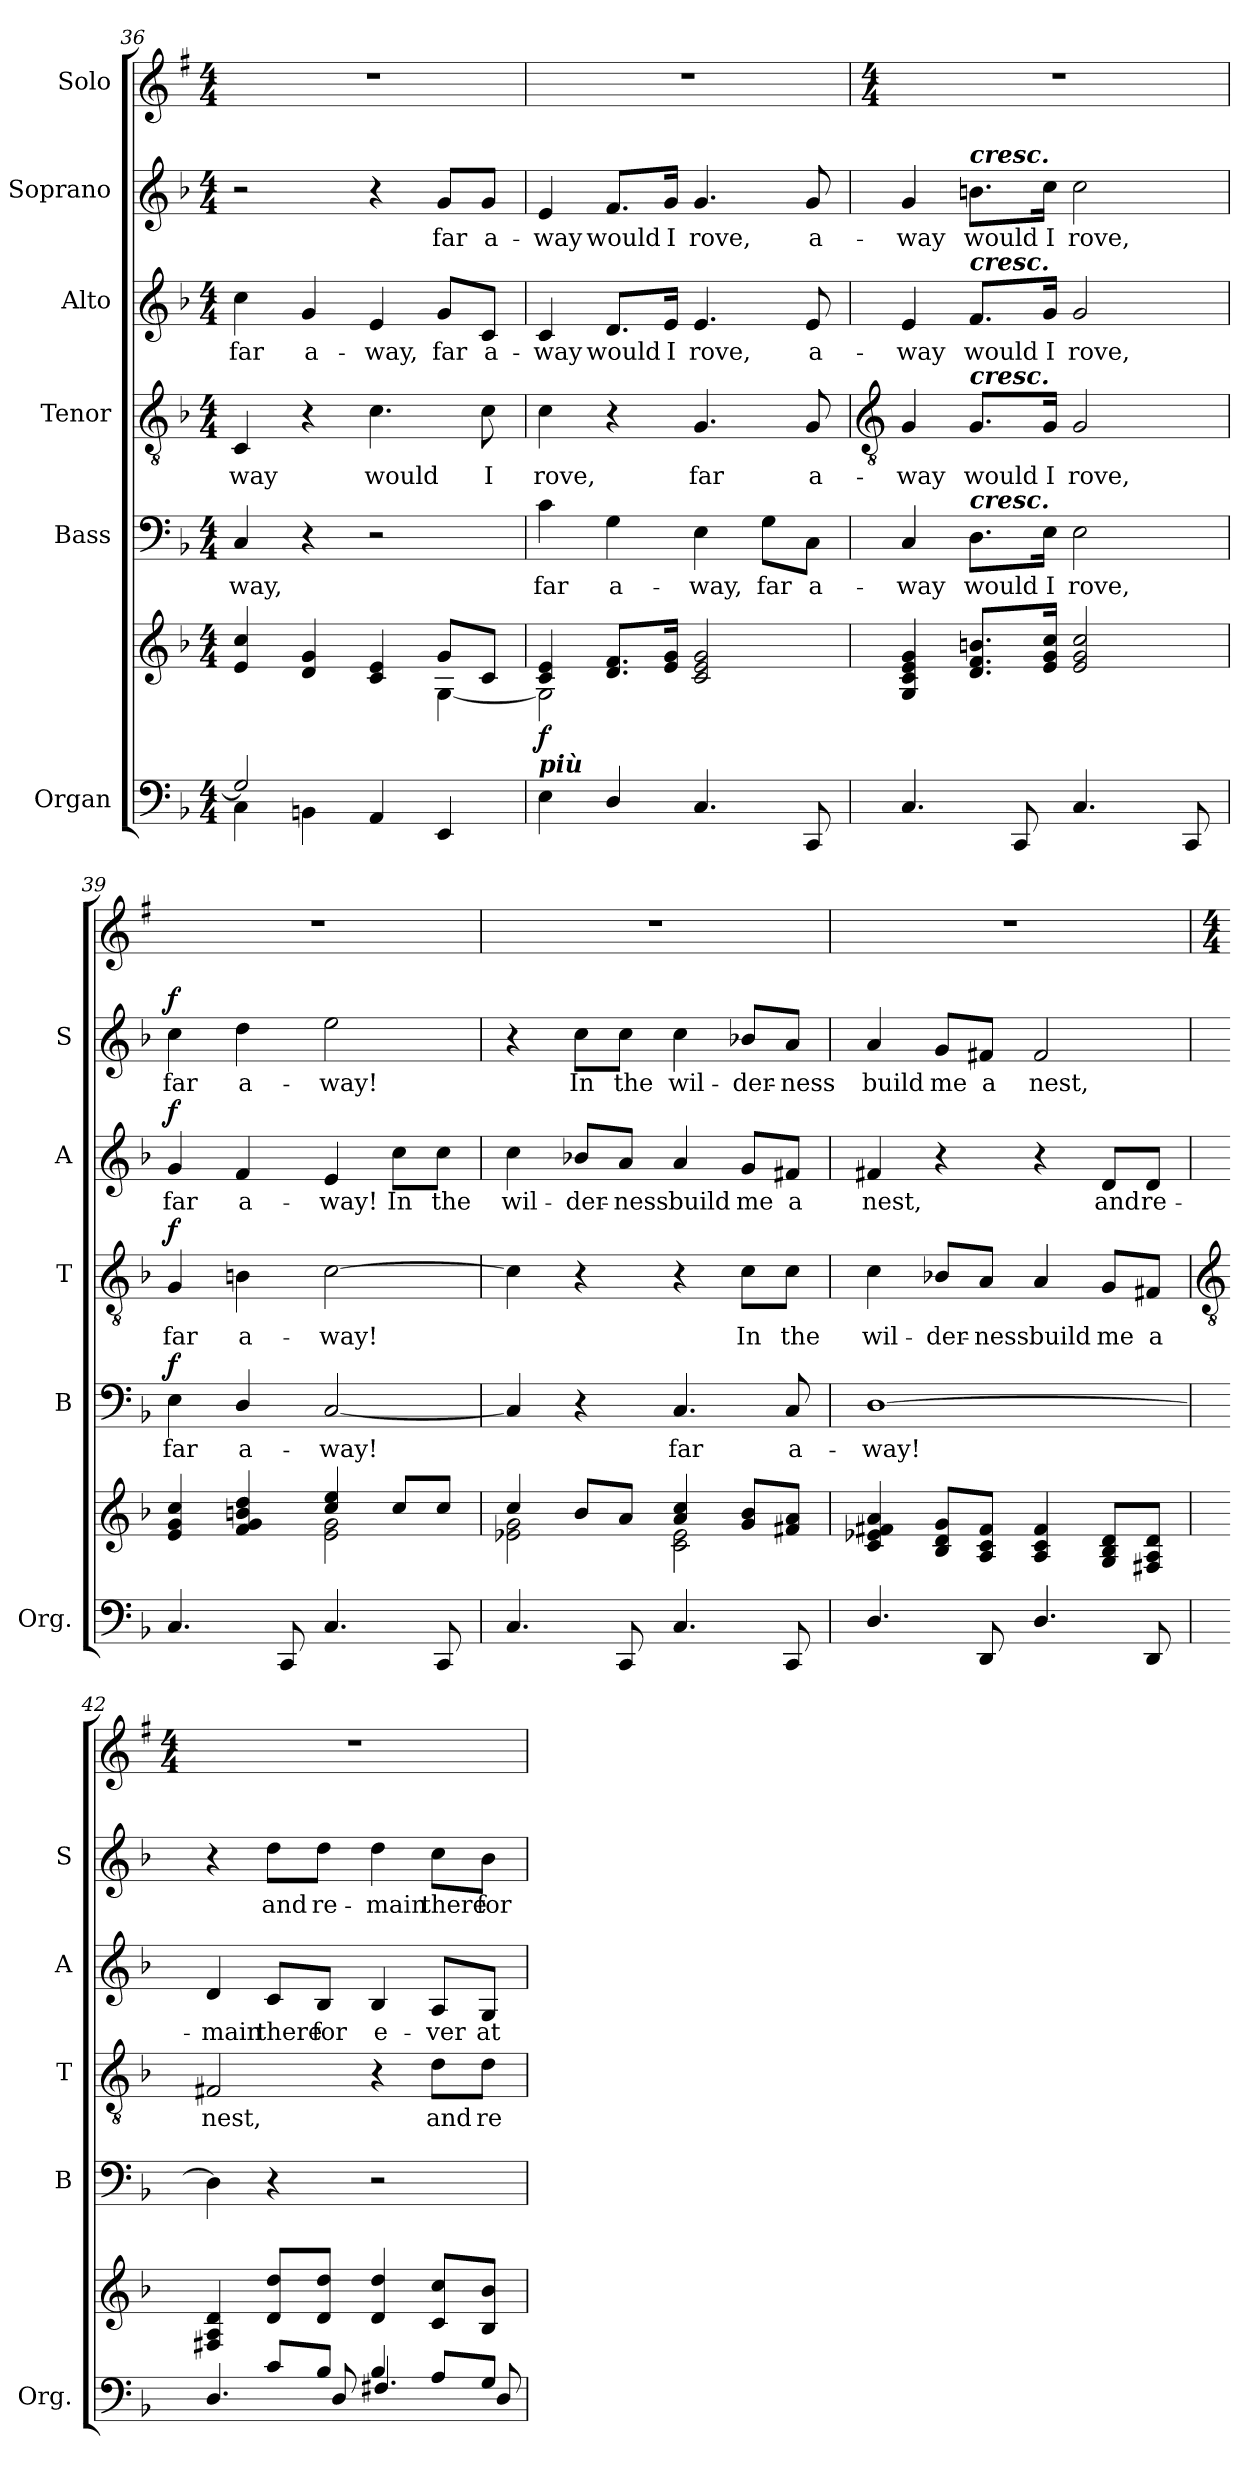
**kern	**kern	**dynam	**kern	**text	**dynam	**kern	**text	**dynam	**kern	**text	**dynam	**kern	**text	**dynam	**kern
*part6	*part6	*part6	*part5	*part5	*part5	*part4	*part4	*part4	*part3	*part3	*part3	*part2	*part2	*part2	*part1
*staff7	*staff6	*staff6/7	*staff5	*staff5	*staff5	*staff4	*staff4	*staff4	*staff3	*staff3	*staff3	*staff2	*staff2	*staff2	*staff1
*I"Organ	*	*	*I"Bass	*	*	*I"Tenor	*	*	*I"Alto	*	*	*I"Soprano	*	*	*I"Solo
*I'Org.	*	*	*I'B	*	*	*I'T	*	*	*I'A	*	*	*I'S	*	*	*
*clefF4	*clefG2	*	*clefF4	*	*	*clefGv2	*	*	*clefG2	*	*	*clefG2	*	*	*clefG2
*	*	*	*	*	*	*	*	*	*	*	*	*	*	*	*ITrd1c2
*k[b-]	*k[b-]	*	*k[b-]	*	*	*k[b-]	*	*	*k[b-]	*	*	*k[b-]	*	*	*k[b-]
*F:	*F:	*	*F:	*	*	*F:	*	*	*F:	*	*	*F:	*	*	*F:
*M4/4	*M4/4	*	*M4/4	*	*	*M4/4	*	*	*M4/4	*	*	*M4/4	*	*	*M4/4
=36	=36	=36	=36	=36	=36	=36	=36	=36	=36	=36	=36	=36	=36	=36	=36
*^	*^	*	*	*	*	*	*	*	*	*	*	*	*	*	*
*	*^	*	*	*	*	*	*	*	*	*	*	*	*	*	*	*	*
!	!	!	!	!	!	!	!LO:LY:b	!	!	!LO:LY:b	!	!	!LO:LY:b	!	!	!	!	!
2G/]	1ryy	4C\	4e/ 4cc/	2ryy	.	4C/	-way,	.	4C	-way	.	4cc	far	.	2r	.	.	1r
!	!	!	!	!	!	!	!	!	!	!	!	!	!LO:LY:b	!	!	!	!	!
.	.	4BBn\	4d/ 4g/	.	.	4r	.	.	4r	.	.	4g	a-	.	.	.	.	.
!	!	!	!	!	!	!	!	!	!	!LO:LY:b	!	!	!LO:LY:b	!	!	!	!	!
2ryy	.	4AA/	4c/ 4e/	4ryy	.	2r	.	.	4.c	would	.	4e	-way,	.	4r	.	.	.
!	!	!	!	!	!	!	!	!	!	!	!	!	!LO:LY:b	!	!	!LO:LY:b	!	!
.	.	4EE/	8g/L	[4G\	.	.	.	.	.	.	.	8g/L	far	.	8g/L	far	.	.
!	!	!	!	!	!	!	!	!	!	!LO:LY:b	!	!	!LO:LY:b	!	!	!LO:LY:b	!	!
.	.	.	8c/J	.	.	.	.	.	8c	I	.	8c/J	a-	.	8g/J	a-	.	.
*	*v	*v	*	*	*	*	*	*	*	*	*	*	*	*	*	*	*	*
=37	=37	=37	=37	=37	=37	=37	=37	=37	=37	=37	=37	=37	=37	=37	=37	=37	=37
!	!	!LO:TX:b:Bi:t=più	!	!	!	!	!	!	!	!	!	!	!	!	!	!	!
!	!	!	!	!LO:DY:b	!	!LO:LY:b	!	!	!LO:LY:b	!	!	!LO:LY:b	!	!	!LO:LY:b	!	!
1ryy	4E	4c/ 4e/	2G\]	f	4c	far	.	4c	rove,	.	4c	-way	.	4e	-way	.	1r
!	!	!	!	!	!	!LO:LY:b	!	!	!	!	!	!LO:LY:b	!	!	!LO:LY:b	!	!
.	4D/	8.d/ 8.f/L	.	.	4G	a-	.	4r	.	.	8.d/L	would	.	8.f/L	would	.	.
!	!	!	!	!	!	!	!	!	!	!	!	!LO:LY:b	!	!	!LO:LY:b	!	!
.	.	16e/ 16g/J	.	.	.	.	.	.	.	.	16e/Jk	I	.	16g/Jk	I	.	.
!	!	!	!	!	!	!LO:LY:b	!	!	!LO:LY:b	!	!	!LO:LY:b	!	!	!LO:LY:b	!	!
.	4.C/	2c/ 2e/ 2g/	4ryy	.	4E	-way,	.	4.G	far	.	4.e	rove,	.	4.g	rove,	.	.
!	!	!	!	!	!	!LO:LY:b	!	!	!	!	!	!	!	!	!	!	!
.	.	.	4ryy	.	8G\L	far	.	.	.	.	.	.	.	.	.	.	.
!	!	!	!	!	!	!LO:LY:b	!	!	!LO:LY:b	!	!	!LO:LY:b	!	!	!LO:LY:b	!	!
.	8CC/	.	.	.	8C\J	a-	.	8G	a-	.	8e	a-	.	8g	a-	.	.
*v	*v	*	*	*	*	*	*	*	*	*	*	*	*	*	*	*	*
*	*v	*v	*	*	*	*	*	*	*	*	*	*	*	*	*	*
!!LO:LB:g=z
=38	=38	=38	=38	=38	=38	=38	=38	=38	=38	=38	=38	=38	=38	=38	=38
*	*	*	*	*	*	*clefGv2	*	*	*	*	*	*	*	*	*
*	*	*	*	*	*	*	*	*	*	*	*	*	*	*	*M4/4
*^	*^	*	*	*	*	*	*	*	*	*	*	*	*	*	*
*	*	*	*^	*	*	*	*	*	*	*	*	*	*	*	*	*	*
!	!	!	!	!	!	!	!LO:LY:b	!	!	!LO:LY:b	!	!	!LO:LY:b	!	!	!LO:LY:b	!	!
*v	*v	*	*	*	*	*	*	*	*	*	*	*	*	*	*	*	*	*
4.C/	4G/ 4c/ 4e/ 4g/	1ryy	2.ryy	.	4C	-way	.	4G	-way	.	4e	-way	.	4g	-way	.	1r
!	!	!	!	!	!	!	!	!	!	!	!	!	!	!LO:TX:a:Bi:t=cresc.	!	!	!
!	!	!	!	!	!	!	!	!	!	!	!LO:TX:a:Bi:t=cresc.	!	!	!	!	!	!
!	!	!	!	!	!	!	!	!LO:TX:a:Bi:t=cresc.	!	!	!	!	!	!	!	!	!
!	!	!	!	!	!LO:TX:a:Bi:t=cresc.	!	!	!	!	!	!	!	!	!	!	!	!
!	!	!	!	!	!	!LO:LY:b	!	!	!LO:LY:b	!	!	!LO:LY:b	!	!	!LO:LY:b	!	!
.	8.d/ 8.f/ 8.bn/L	.	.	.	8.D\L	would	.	8.G/L	would	.	8.f/L	would	.	8.bn\L	would	.	.
8CC/	.	.	.	.	.	.	.	.	.	.	.	.	.	.	.	.	.
!	!	!	!	!	!	!LO:LY:b	!	!	!LO:LY:b	!	!	!LO:LY:b	!	!	!LO:LY:b	!	!
.	16e/ 16g/ 16cc/J	.	.	.	16E\Jk	I	.	16G/Jk	I	.	16g/Jk	I	.	16cc\Jk	I	.	.
!	!	!	!	!	!	!LO:LY:b	!	!	!LO:LY:b	!	!	!LO:LY:b	!	!	!LO:LY:b	!	!
4.C/	2e/ 2g/ 2cc/	.	.	.	2E	rove,	.	2G	rove,	.	2g	rove,	.	2cc	rove,	.	.
.	.	.	4ryy	.	.	.	.	.	.	.	.	.	.	.	.	.	.
8CC/	.	.	.	.	.	.	.	.	.	.	.	.	.	.	.	.	.
=39	=39	=39	=39	=39	=39	=39	=39	=39	=39	=39	=39	=39	=39	=39	=39	=39	=39
!	!	!	!	!	!	!LO:LY:b	!LO:DY:b	!	!LO:LY:b	!LO:DY:b	!	!LO:LY:b	!LO:DY:b	!	!LO:LY:b	!LO:DY:b	!
4.C/	4e/ 4g/ 4cc/	2ryy	2.ryy	.	4E	far	f	4G	far	f	4g	far	f	4cc	far	f	1r
!	!	!	!	!	!	!LO:LY:b	!	!	!LO:LY:b	!	!	!LO:LY:b	!	!	!LO:LY:b	!	!
.	4f/ 4g/ 4bn/ 4dd/	.	.	.	4D/	a-	.	4Bn	a-	.	4f	a-	.	4dd	a-	.	.
8CC/	.	.	.	.	.	.	.	.	.	.	.	.	.	.	.	.	.
!	!	!	!	!	!	!LO:LY:b	!	!	!LO:LY:b	!	!	!LO:LY:b	!	!	!LO:LY:b	!	!
4.C/	4cc/ 4ee/	2e\ 2g\	.	.	[2C	-way!	.	[2c	-way!	.	4e	-way!	.	2ee	-way!	.	.
!	!	!	!	!	!	!	!	!	!	!	!	!LO:LY:b	!	!	!	!	!
.	8cc/L	.	4ryy	.	.	.	.	.	.	.	8cc\L	In	.	.	.	.	.
!	!	!	!	!	!	!	!	!	!	!	!	!LO:LY:b	!	!	!	!	!
8CC/	8cc/J	.	.	.	.	.	.	.	.	.	8cc\J	the	.	.	.	.	.
=40	=40	=40	=40	=40	=40	=40	=40	=40	=40	=40	=40	=40	=40	=40	=40	=40	=40
!	!	!	!	!	!	!	!	!	!	!	!	!LO:LY:b	!	!	!	!	!
4.C/	4cc/	2e-X\ 2g\	2.ryy	.	4C]	.	.	4c]	.	.	4cc	wil-	.	4r	.	.	1r
!	!	!	!	!	!	!	!	!	!	!	!	!LO:LY:b	!	!	!LO:LY:b	!	!
.	8b-/L	.	.	.	4r	.	.	4r	.	.	8b-X/L	-der-	.	8cc\L	In	.	.
!	!	!	!	!	!	!	!	!	!	!	!	!LO:LY:b	!	!	!LO:LY:b	!	!
8CC/	8a/J	.	.	.	.	.	.	.	.	.	8a/J	-ness	.	8cc\J	the	.	.
!	!	!	!	!	!	!LO:LY:b	!	!	!	!	!	!LO:LY:b	!	!	!LO:LY:b	!	!
4.C/	4a/ 4cc/	2c\ 2e-\	.	.	4.C	far	.	4r	.	.	4a/	build	.	4cc	wil-	.	.
!	!	!	!	!	!	!	!	!	!LO:LY:b	!	!	!LO:LY:b	!	!	!LO:LY:b	!	!
.	8g/ 8b-/L	.	4ryy	.	.	.	.	8c\L	In	.	8g/L	me	.	8b-X/L	-der-	.	.
!	!	!	!	!	!	!LO:LY:b	!	!	!LO:LY:b	!	!	!LO:LY:b	!	!	!LO:LY:b	!	!
8CC/	8f#X/ 8a/J	.	.	.	8C	a-	.	8c\J	the	.	8f#X/J	a	.	8a/J	-ness	.	.
=41	=41	=41	=41	=41	=41	=41	=41	=41	=41	=41	=41	=41	=41	=41	=41	=41	=41
!	!	!	!	!	!	!LO:LY:b	!	!	!LO:LY:b	!	!	!LO:LY:b	!	!	!LO:LY:b	!	!
4.D/	4c/ 4e-X/ 4f#X/ 4a/	1ryy	2.ryy	.	[1D	-way!	.	4c	wil-	.	4f#X	nest,	.	4a/	build	.	1r
!	!	!	!	!	!	!	!	!	!LO:LY:b	!	!	!	!	!	!LO:LY:b	!	!
.	8B-/ 8d/ 8g/L	.	.	.	.	.	.	8B-X/L	-der-	.	4r	.	.	8g/L	me	.	.
!	!	!	!	!	!	!	!	!	!LO:LY:b	!	!	!	!	!	!LO:LY:b	!	!
8DD	8A/ 8c/ 8f#/J	.	.	.	.	.	.	8A/J	-ness	.	.	.	.	8f#X/J	a	.	.
!	!	!	!	!	!	!	!	!	!LO:LY:b	!	!	!	!	!	!LO:LY:b	!	!
4.D/	4A/ 4c/ 4f#/	.	.	.	.	.	.	4A/	build	.	4r	.	.	2f#	nest,	.	.
!	!	!	!	!	!	!	!	!	!LO:LY:b	!	!	!LO:LY:b	!	!	!	!	!
.	8G/ 8B-/ 8d/L	.	4ryy	.	.	.	.	8G/L	me	.	8d/L	and	.	.	.	.	.
!	!	!	!	!	!	!	!	!	!LO:LY:b	!	!	!LO:LY:b	!	!	!	!	!
8DD	8F#X/ 8A/ 8d/J	.	.	.	.	.	.	8F#X/J	a	.	8d/J	re-	.	.	.	.	.
*	*v	*v	*v	*	*	*	*	*	*	*	*	*	*	*	*	*	*
!!LO:LB:g=z
=42	=42	=42	=42	=42	=42	=42	=42	=42	=42	=42	=42	=42	=42	=42	=42
*	*	*	*	*	*	*clefGv2	*	*	*	*	*	*	*	*	*
*	*	*	*	*	*	*	*	*	*	*	*	*	*	*	*M4/4
*^	*^	*	*	*	*	*	*	*	*	*	*	*	*	*	*
*	*^	*	*	*	*	*	*	*	*	*	*	*	*	*	*	*	*
!	!	!	!	!	!	!	!	!	!	!LO:LY:b	!	!	!LO:LY:b	!	!	!	!	!
4ryy	2.ryy	4.D	4F#X/ 4A/ 4d/	4ryy	.	4D]	.	.	2F#X	nest,	.	4d	-main	.	4r	.	.	1r
!	!	!	!	!	!	!	!	!	!	!	!	!	!LO:LY:b	!	!	!LO:LY:b	!	!
8c/L	.	.	8d/ 8dd/L	2.ryy	.	4r	.	.	.	.	.	8c/L	there	.	8dd\L	and	.	.
!	!	!	!	!	!	!	!	!	!	!	!	!	!LO:LY:b	!	!	!LO:LY:b	!	!
8B-/J	.	8D	8d/ 8dd/J	.	.	.	.	.	.	.	.	8B-/J	for	.	8dd\J	re-	.	.
!	!	!	!	!	!	!	!	!	!	!	!	!	!LO:LY:b	!	!	!LO:LY:b	!	!
4B-/	.	4.F#X	4d/ 4dd/	.	.	2r	.	.	4r	.	.	4B-	e-	.	4dd	-main	.	.
!	!	!	!	!	!	!	!	!	!	!LO:LY:b	!	!	!LO:LY:b	!	!	!LO:LY:b	!	!
8A/L	4ryy	.	8c/ 8cc/L	.	.	.	.	.	8d\L	and	.	8A/L	-ver	.	8cc\L	there	.	.
!	!	!	!	!	!	!	!	!	!	!LO:LY:b	!	!	!LO:LY:b	!	!	!LO:LY:b	!	!
8G/J	.	8D	8B-/ 8b-/J	.	.	.	.	.	8d\J	re-	.	8G/J	at	.	8b-\J	for	.	.
*v	*v	*v	*	*	*	*	*	*	*	*	*	*	*	*	*	*	*	*
*	*v	*v	*	*	*	*	*	*	*	*	*	*	*	*	*	*
=	=	=	=	=	=	=	=	=	=	=	=	=	=	=	=
*-	*-	*-	*-	*-	*-	*-	*-	*-	*-	*-	*-	*-	*-	*-	*-
